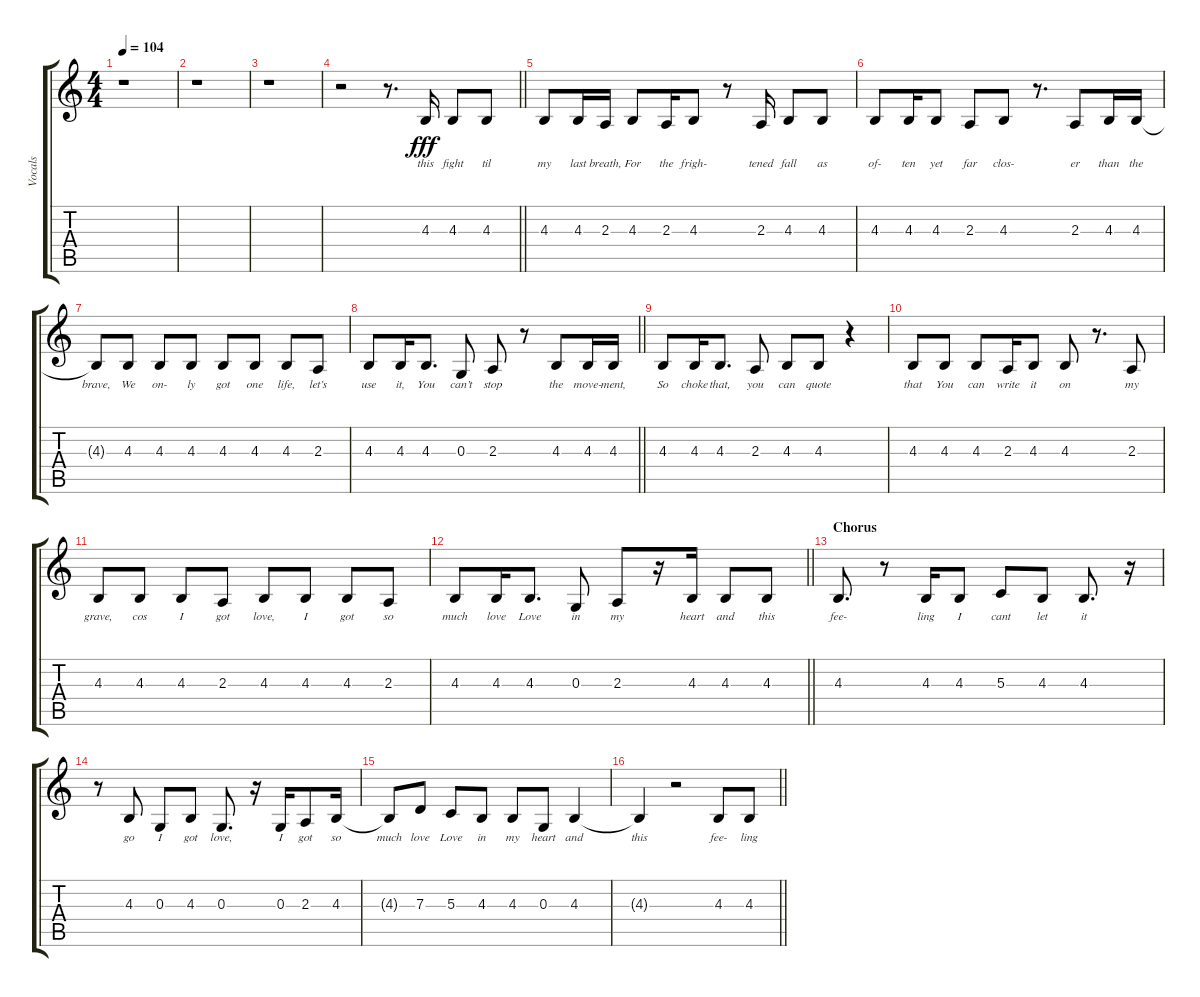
\track ("Vocals" "Vocals") {instrument oboe}
\staff {score tabs}
\tuning (E4 B3 G3 D3 A2 E2) {hide}
\ts (4 4)
\tempo 104
\clef g2
\ks c
r.1{dy fff} |
r.1 |
r.1 |
\barLineRight lightlight
r.2 r.8{d} 4.3.16{lyrics (0 "this") lyrics (1 "") lyrics (2 "") lyrics (3 "") lyrics (4 "")} 4.3.8{lyrics (0 "fight") lyrics (1 "") lyrics (2 "") lyrics (3 "") lyrics (4 "")} 4.3.8{lyrics (0 "til") lyrics (1 "") lyrics (2 "") lyrics (3 "") lyrics (4 "")} |
4.3.8{lyrics (0 "my") lyrics (1 "") lyrics (2 "") lyrics (3 "") lyrics (4 "")} 4.3.16{lyrics (0 "last") lyrics (1 "") lyrics (2 "") lyrics (3 "") lyrics (4 "")} 2.3.16{lyrics (0 "breath,") lyrics (1 "") lyrics (2 "") lyrics (3 "") lyrics (4 "")} 4.3.8{lyrics (0 "For") lyrics (1 "") lyrics (2 "") lyrics (3 "") lyrics (4 "")} 2.3.16{lyrics (0 "the") lyrics (1 "") lyrics (2 "") lyrics (3 "") lyrics (4 "")} 4.3.8{lyrics (0 "frigh-") lyrics (1 "") lyrics (2 "") lyrics (3 "") lyrics (4 "")} r.8 2.3.16{lyrics (0 "tened") lyrics (1 "") lyrics (2 "") lyrics (3 "") lyrics (4 "")} 4.3.8{lyrics (0 "fall") lyrics (1 "") lyrics (2 "") lyrics (3 "") lyrics (4 "")} 4.3.8{lyrics (0 "as") lyrics (1 "") lyrics (2 "") lyrics (3 "") lyrics (4 "")} |
4.3.8{lyrics (0 "of-") lyrics (1 "") lyrics (2 "") lyrics (3 "") lyrics (4 "")} 4.3.16{lyrics (0 "ten") lyrics (1 "") lyrics (2 "") lyrics (3 "") lyrics (4 "")} 4.3.8{lyrics (0 "yet") lyrics (1 "") lyrics (2 "") lyrics (3 "") lyrics (4 "")} 2.3.8{lyrics (0 "far") lyrics (1 "") lyrics (2 "") lyrics (3 "") lyrics (4 "")} 4.3.8{lyrics (0 "clos-") lyrics (1 "") lyrics (2 "") lyrics (3 "") lyrics (4 "")} r.8{d} 2.3.8{lyrics (0 "er") lyrics (1 "") lyrics (2 "") lyrics (3 "") lyrics (4 "")} 4.3.16{lyrics (0 "than") lyrics (1 "") lyrics (2 "") lyrics (3 "") lyrics (4 "")} 4.3.16{lyrics (0 "the") lyrics (1 "") lyrics (2 "") lyrics (3 "") lyrics (4 "")} |
4.3{t}.8{lyrics (0 "brave,") lyrics (1 "") lyrics (2 "") lyrics (3 "") lyrics (4 "")} 4.3.8{lyrics (0 "We") lyrics (1 "") lyrics (2 "") lyrics (3 "") lyrics (4 "")} 4.3.8{lyrics (0 "on-") lyrics (1 "") lyrics (2 "") lyrics (3 "") lyrics (4 "")} 4.3.8{lyrics (0 "ly") lyrics (1 "") lyrics (2 "") lyrics (3 "") lyrics (4 "")} 4.3.8{lyrics (0 "got") lyrics (1 "") lyrics (2 "") lyrics (3 "") lyrics (4 "")} 4.3.8{lyrics (0 "one") lyrics (1 "") lyrics (2 "") lyrics (3 "") lyrics (4 "")} 4.3.8{lyrics (0 "life,") lyrics (1 "") lyrics (2 "") lyrics (3 "") lyrics (4 "")} 2.3.8{lyrics (0 "let’s") lyrics (1 "") lyrics (2 "") lyrics (3 "") lyrics (4 "")} |
\barLineRight lightlight
4.3.8{lyrics (0 "use") lyrics (1 "") lyrics (2 "") lyrics (3 "") lyrics (4 "")} 4.3.16{lyrics (0 "it,") lyrics (1 "") lyrics (2 "") lyrics (3 "") lyrics (4 "")} 4.3.8{d lyrics (0 "You") lyrics (1 "") lyrics (2 "") lyrics (3 "") lyrics (4 "")} 0.3.8{lyrics (0 "can’t") lyrics (1 "") lyrics (2 "") lyrics (3 "") lyrics (4 "")} 2.3.8{lyrics (0 "stop") lyrics (1 "") lyrics (2 "") lyrics (3 "") lyrics (4 "")} r.8 4.3.8{lyrics (0 "the") lyrics (1 "") lyrics (2 "") lyrics (3 "") lyrics (4 "")} 4.3.16{lyrics (0 "move-") lyrics (1 "") lyrics (2 "") lyrics (3 "") lyrics (4 "")} 4.3.16{lyrics (0 "ment,") lyrics (1 "") lyrics (2 "") lyrics (3 "") lyrics (4 "")} |
4.3.8{lyrics (0 "So") lyrics (1 "") lyrics (2 "") lyrics (3 "") lyrics (4 "")} 4.3.16{lyrics (0 "choke") lyrics (1 "") lyrics (2 "") lyrics (3 "") lyrics (4 "")} 4.3.8{d lyrics (0 "that,") lyrics (1 "") lyrics (2 "") lyrics (3 "") lyrics (4 "")} 2.3.8{lyrics (0 "you") lyrics (1 "") lyrics (2 "") lyrics (3 "") lyrics (4 "")} 4.3.8{lyrics (0 "can") lyrics (1 "") lyrics (2 "") lyrics (3 "") lyrics (4 "")} 4.3.8{lyrics (0 "quote") lyrics (1 "") lyrics (2 "") lyrics (3 "") lyrics (4 "")} r.4 |
4.3.8{lyrics (0 "that") lyrics (1 "") lyrics (2 "") lyrics (3 "") lyrics (4 "")} 4.3.8{lyrics (0 "You") lyrics (1 "") lyrics (2 "") lyrics (3 "") lyrics (4 "")} 4.3.8{lyrics (0 "can") lyrics (1 "") lyrics (2 "") lyrics (3 "") lyrics (4 "")} 2.3.16{lyrics (0 "write") lyrics (1 "") lyrics (2 "") lyrics (3 "") lyrics (4 "")} 4.3.8{lyrics (0 "it") lyrics (1 "") lyrics (2 "") lyrics (3 "") lyrics (4 "")} 4.3.8{lyrics (0 "on") lyrics (1 "") lyrics (2 "") lyrics (3 "") lyrics (4 "")} r.8{d} 2.3.8{lyrics (0 "my") lyrics (1 "") lyrics (2 "") lyrics (3 "") lyrics (4 "")} |
4.3.8{lyrics (0 "grave,") lyrics (1 "") lyrics (2 "") lyrics (3 "") lyrics (4 "")} 4.3.8{lyrics (0 "cos") lyrics (1 "") lyrics (2 "") lyrics (3 "") lyrics (4 "")} 4.3.8{lyrics (0 "I") lyrics (1 "") lyrics (2 "") lyrics (3 "") lyrics (4 "")} 2.3.8{lyrics (0 "got") lyrics (1 "") lyrics (2 "") lyrics (3 "") lyrics (4 "")} 4.3.8{lyrics (0 "love,") lyrics (1 "") lyrics (2 "") lyrics (3 "") lyrics (4 "")} 4.3.8{lyrics (0 "I") lyrics (1 "") lyrics (2 "") lyrics (3 "") lyrics (4 "")} 4.3.8{lyrics (0 "got") lyrics (1 "") lyrics (2 "") lyrics (3 "") lyrics (4 "")} 2.3.8{lyrics (0 "so") lyrics (1 "") lyrics (2 "") lyrics (3 "") lyrics (4 "")} |
\barLineRight lightlight
4.3.8{lyrics (0 "much") lyrics (1 "") lyrics (2 "") lyrics (3 "") lyrics (4 "")} 4.3.16{lyrics (0 "love") lyrics (1 "") lyrics (2 "") lyrics (3 "") lyrics (4 "")} 4.3.8{d lyrics (0 "Love") lyrics (1 "") lyrics (2 "") lyrics (3 "") lyrics (4 "")} 0.3.8{lyrics (0 "in") lyrics (1 "") lyrics (2 "") lyrics (3 "") lyrics (4 "")} 2.3.8{lyrics (0 "my") lyrics (1 "") lyrics (2 "") lyrics (3 "") lyrics (4 "")} r.16 4.3.16{lyrics (0 "heart") lyrics (1 "") lyrics (2 "") lyrics (3 "") lyrics (4 "")} 4.3.8{lyrics (0 "and") lyrics (1 "") lyrics (2 "") lyrics (3 "") lyrics (4 "")} 4.3.8{lyrics (0 "this") lyrics (1 "") lyrics (2 "") lyrics (3 "") lyrics (4 "")} |
\section ("" "Chorus")
4.3.8{d lyrics (0 "fee-") lyrics (1 "") lyrics (2 "") lyrics (3 "") lyrics (4 "")} r.8 4.3.16{lyrics (0 "ling") lyrics (1 "") lyrics (2 "") lyrics (3 "") lyrics (4 "")} 4.3.8{lyrics (0 "I") lyrics (1 "") lyrics (2 "") lyrics (3 "") lyrics (4 "")} 5.3.8{lyrics (0 "cant") lyrics (1 "") lyrics (2 "") lyrics (3 "") lyrics (4 "")} 4.3.8{lyrics (0 "let") lyrics (1 "") lyrics (2 "") lyrics (3 "") lyrics (4 "")} 4.3.8{d lyrics (0 "it") lyrics (1 "") lyrics (2 "") lyrics (3 "") lyrics (4 "")} r.16 |
r.8 4.3.8{lyrics (0 "go") lyrics (1 "") lyrics (2 "") lyrics (3 "") lyrics (4 "")} 0.3.8{lyrics (0 "I") lyrics (1 "") lyrics (2 "") lyrics (3 "") lyrics (4 "")} 4.3.8{lyrics (0 "got") lyrics (1 "") lyrics (2 "") lyrics (3 "") lyrics (4 "")} 0.3.8{d lyrics (0 "love,") lyrics (1 "") lyrics (2 "") lyrics (3 "") lyrics (4 "")} r.16 0.3.16{lyrics (0 "I") lyrics (1 "") lyrics (2 "") lyrics (3 "") lyrics (4 "")} 2.3.8{lyrics (0 "got") lyrics (1 "") lyrics (2 "") lyrics (3 "") lyrics (4 "")} 4.3.16{lyrics (0 "so") lyrics (1 "") lyrics (2 "") lyrics (3 "") lyrics (4 "")} |
4.3{t}.8{lyrics (0 "much") lyrics (1 "") lyrics (2 "") lyrics (3 "") lyrics (4 "")} 7.3.8{lyrics (0 "love") lyrics (1 "") lyrics (2 "") lyrics (3 "") lyrics (4 "")} 5.3.8{lyrics (0 "Love") lyrics (1 "") lyrics (2 "") lyrics (3 "") lyrics (4 "")} 4.3.8{lyrics (0 "in") lyrics (1 "") lyrics (2 "") lyrics (3 "") lyrics (4 "")} 4.3.8{lyrics (0 "my") lyrics (1 "") lyrics (2 "") lyrics (3 "") lyrics (4 "")} 0.3.8{lyrics (0 "heart") lyrics (1 "") lyrics (2 "") lyrics (3 "") lyrics (4 "")} 4.3.4{lyrics (0 "and") lyrics (1 "") lyrics (2 "") lyrics (3 "") lyrics (4 "")} |
\barLineRight lightlight
4.3{t}.4{lyrics (0 "this") lyrics (1 "") lyrics (2 "") lyrics (3 "") lyrics (4 "")} r.2 4.3.8{lyrics (0 "fee-") lyrics (1 "") lyrics (2 "") lyrics (3 "") lyrics (4 "")} 4.3.8{lyrics (0 "ling") lyrics (1 "") lyrics (2 "") lyrics (3 "") lyrics (4 "")}
